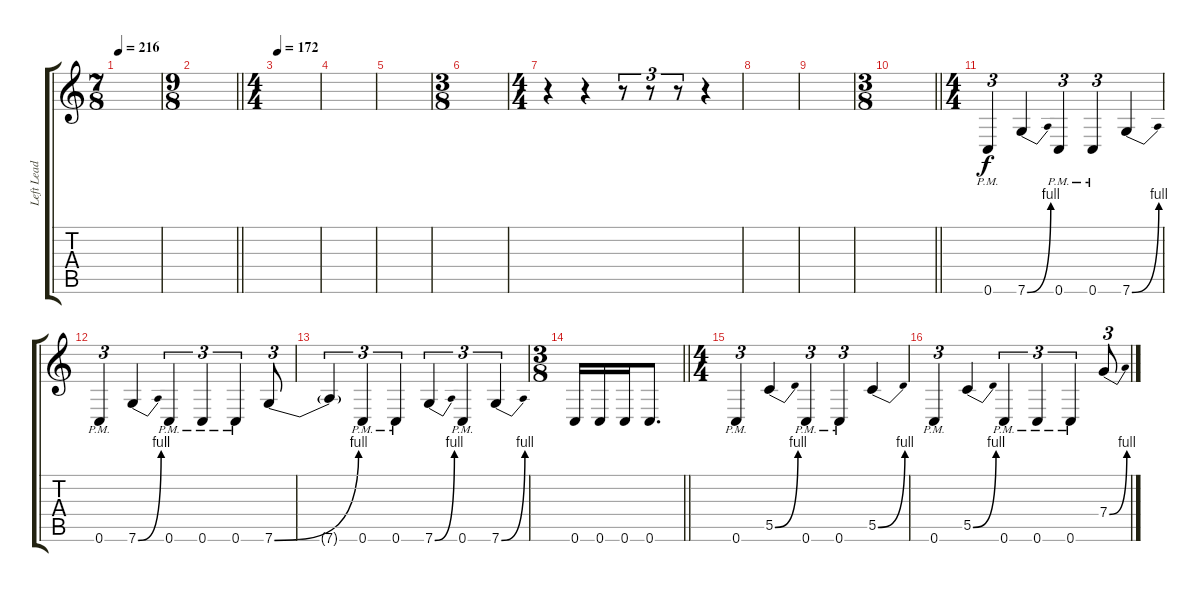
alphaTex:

\track ("Left Lead 1" "Left Lead ") {instrument distortionguitar}
\staff {score tabs}
\tuning (D4 A3 F3 C3 G2 C2) {hide}
\ts (7 8)
\tempo 216
\clef g2
\ks c
|
\ts (9 8)
\barLineRight lightlight
|
\ts (4 4)
\section ("" "")
\tempo 172
|
|
|
\ts (3 8)
|
\ts (4 4)
r.4 r.4 r.8{tu (3 2)} r.8{tu (3 2)} r.8{tu (3 2)} r.4 |
|
|
\ts (3 8)
\barLineRight lightlight
|
\ts (4 4)
\section ("" "")
0.6{pm}.4{tu (3 2)} 7.6{be (bend 0 0 60 4)}.4 0.6{pm}.4{tu (3 2)} 0.6{pm}.4{tu (3 2)} 7.6{be (bend 0 0 60 4)}.4 |
0.6{pm}.4{tu (3 2)} 7.6{be (bend 0 0 60 4)}.4 0.6{pm}.4{tu (3 2)} 0.6{pm}.4{tu (3 2)} 0.6{pm}.4{tu (3 2)} 7.6{be (bend 0 0 60 4)}.8{tu (3 2)} |
7.6{t}.4{tu (3 2)} 0.6{pm}.4{tu (3 2)} 0.6{pm}.4{tu (3 2)} 7.6{be (bend 0 0 60 4)}.4{tu (3 2)} 0.6{pm}.4{tu (3 2)} 7.6{be (bend 0 0 60 4)}.4{tu (3 2)} |
\ts (3 8)
\barLineRight lightlight
0.6.16 0.6.16 0.6.16 0.6.8{d} |
\ts (4 4)
\section ("" "")
0.6{pm}.4{tu (3 2)} 5.5{be (bend 0 0 60 4)}.4 0.6{pm}.4{tu (3 2)} 0.6{pm}.4{tu (3 2)} 5.5{be (bend 0 0 60 4)}.4 |
0.6{pm}.4{tu (3 2)} 5.5{be (bend 0 0 60 4)}.4 0.6{pm}.4{tu (3 2)} 0.6{pm}.4{tu (3 2)} 0.6{pm}.4{tu (3 2)} 7.4{be (bend 0 0 60 4)}.8{tu (3 2)}
